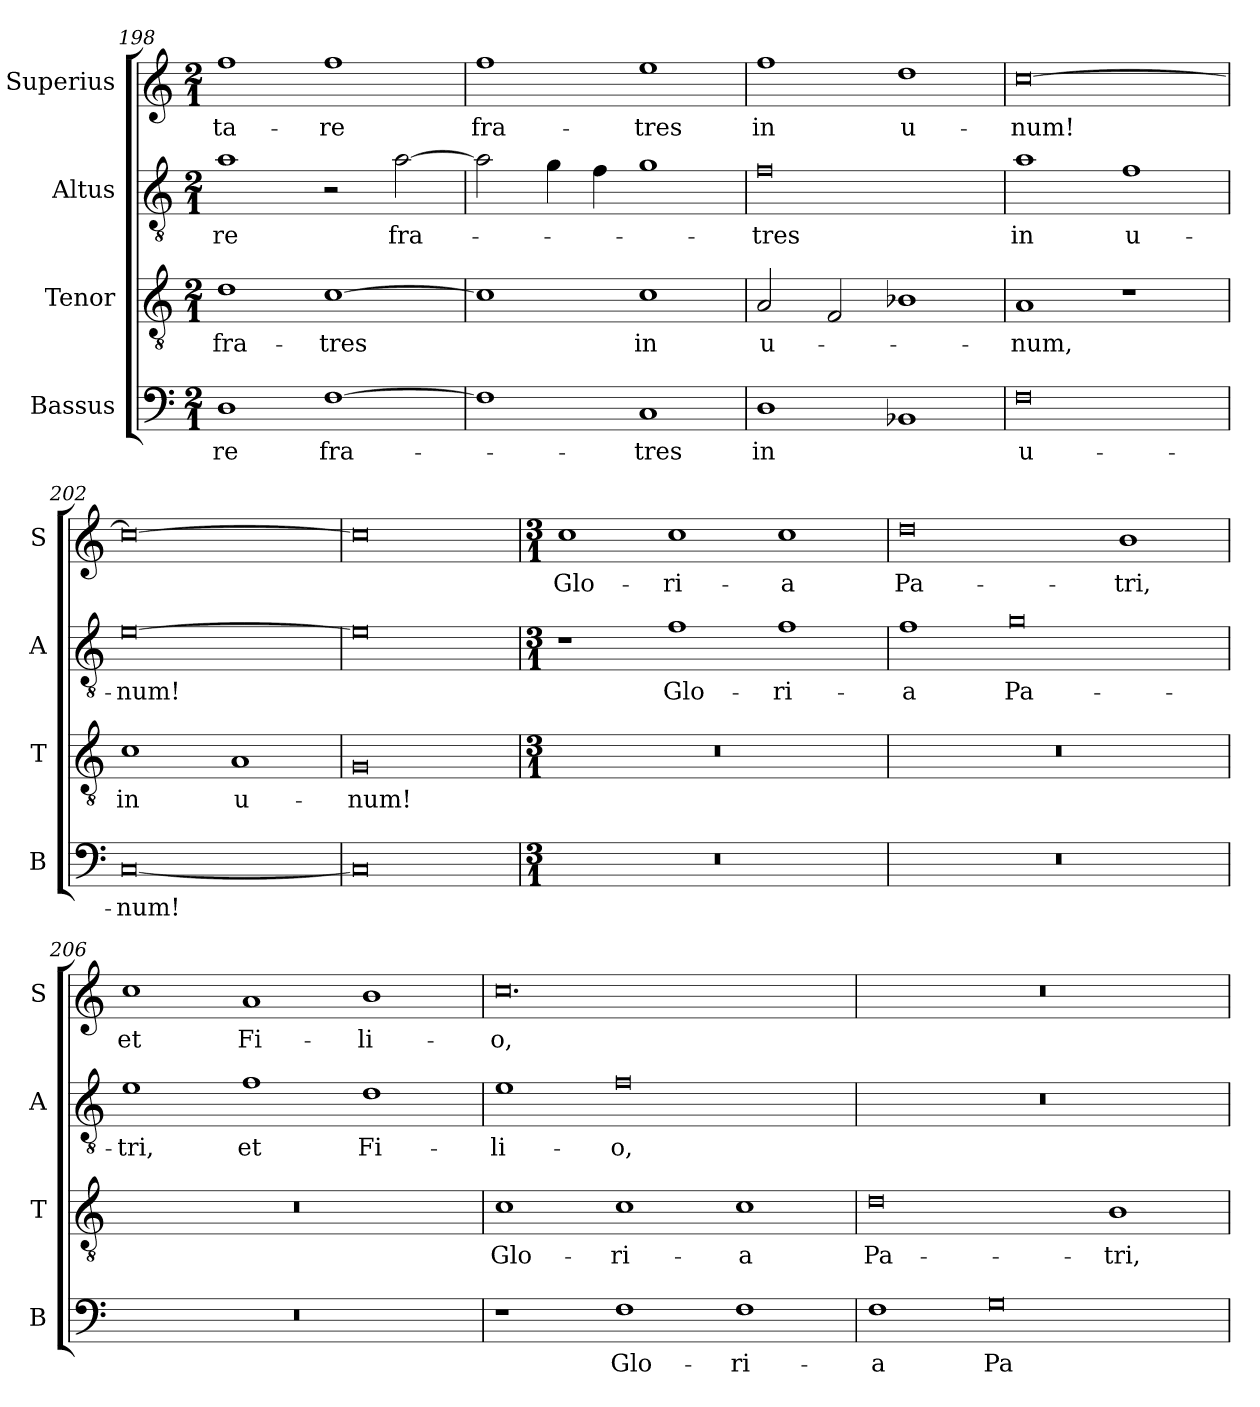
**kern	**text	**kern	**text	**kern	**text	**kern	**text
*part4	*part4	*part3	*part3	*part2	*part2	*part1	*part1
*staff4	*staff4	*staff3	*staff3	*staff2	*staff2	*staff1	*staff1
*I"Bassus	*	*I"Tenor	*	*I"Altus	*	*I"Superius	*
*I'B	*	*I'T	*	*I'A	*	*I'S	*
*clefF4	*	*clefGv2	*	*clefGv2	*	*clefG2	*
*k[]	*	*k[]	*	*k[]	*	*k[]	*
*M2/1	*	*M2/1	*	*M2/1	*	*M2/1	*
=198	=198	=198	=198	=198	=198	=198	=198
1D	-re	1d	fra-	1a	-re	1ff	-ta-
[1F	fra-	[1c	-tres	2r	.	1ff	-re
.	.	.	.	[2a	fra-	.	.
=199	=199	=199	=199	=199	=199	=199	=199
1F]	.	1c]	.	2a]	.	1ff	fra-
.	.	.	.	4g	.	.	.
.	.	.	.	4f	.	.	.
1C	-tres	1c	in	1g	.	1ee	-tres
=200	=200	=200	=200	=200	=200	=200	=200
1D	in	2A	u-	0f	-tres	1ff	in
.	.	2F	.	.	.	.	.
1BB-X	.	1B-X	.	.	.	1dd	u-
=201	=201	=201	=201	=201	=201	=201	=201
0F	u-	1A	-num,	1a	in	[0cc	-num!
.	.	1r	.	1f	u-	.	.
=202	=202	=202	=202	=202	=202	=202	=202
[0C	-num!	1c	in	[0e	-num!	0cc_	.
.	.	1A	u-	.	.	.	.
=203	=203	=203	=203	=203	=203	=203	=203
0C]	.	0G	-num!	0e]	.	0cc]	.
=204	=204	=204	=204	=204	=204	=204	=204
*M3/1	*	*M3/1	*	*M3/1	*	*M3/1	*
0.r	.	0.r	.	1r	.	1cc	Glo-
.	.	.	.	1f	Glo-	1cc	-ri-
.	.	.	.	1f	-ri-	1cc	-a
=205	=205	=205	=205	=205	=205	=205	=205
0.r	.	0.r	.	1f	-a	0dd	Pa-
.	.	.	.	0g	Pa-	.	.
.	.	.	.	.	.	1b	-tri,
=206	=206	=206	=206	=206	=206	=206	=206
0.r	.	0.r	.	1e	-tri,	1cc	et
.	.	.	.	1f	et	1a	Fi-
.	.	.	.	1d	Fi-	1b	-li-
=207	=207	=207	=207	=207	=207	=207	=207
1r	.	1c	Glo-	1e	-li-	0.cc	-o,
1F	Glo-	1c	-ri-	0f	-o,	.	.
1F	-ri-	1c	-a	.	.	.	.
=208	=208	=208	=208	=208	=208	=208	=208
1F	-a	0d	Pa-	0.r	.	0.r	.
0G	Pa-	.	.	.	.	.	.
.	.	1B	-tri,	.	.	.	.
=	=	=	=	=	=	=	=
*-	*-	*-	*-	*-	*-	*-	*-
